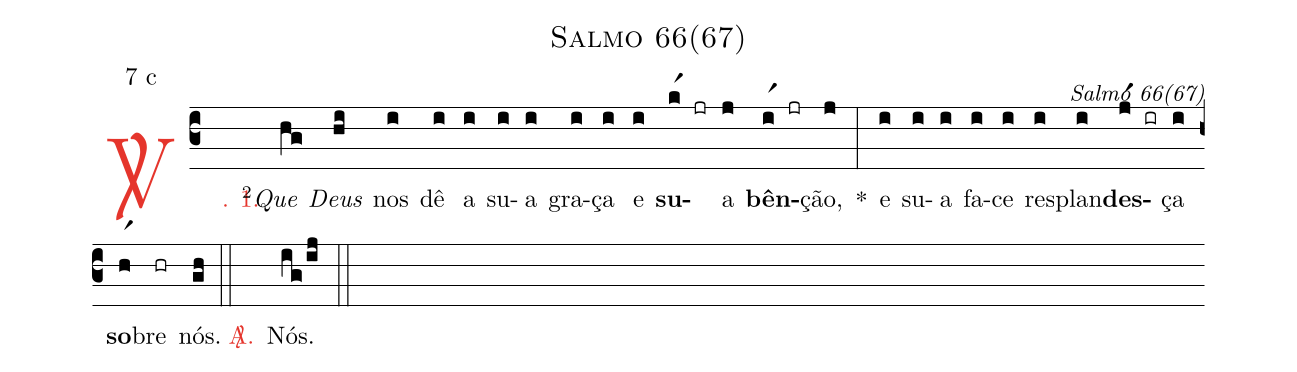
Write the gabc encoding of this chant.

name: Salmo 66(67);
mode: 7;
mode-differentia: c;
commentary: Salmo 66(67);
%%
(c3)

<c><sp>V/</sp>. 1.</c>() <v>\VSup{2}</v><i>Que</i>(hg) <i>Deus</i>(hi) nos(i) dê(i) a(i) su(i)a(i) gra(i)ça(i) e(i) <b>su</b>(kr1 jr)a(j) <b>bên</b>(ir1 jr)ção,(j) *(:) e(i) su(i)a(i) fa(i)ce(i) res(i)plan(i)<b>des</b>(jr1 ir)ça(i) <b>so</b>(hr1)bre(hr) nós.(gh)

(::)

<nlba><c><sp>A/</sp>.</c>() Nós.</nlba>(ig/ij)

(::)
